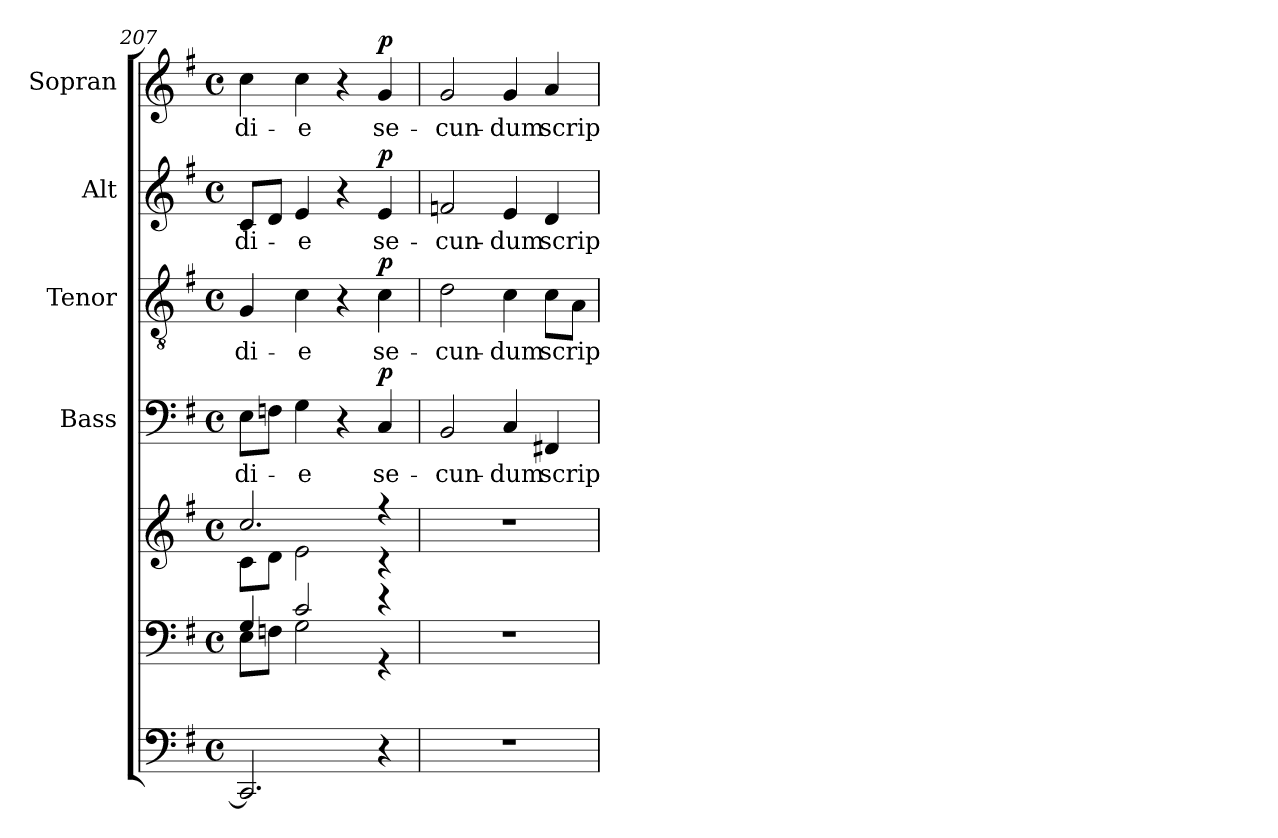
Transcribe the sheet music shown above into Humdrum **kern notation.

**kern	**kern	**kern	**kern	**text	**dynam	**kern	**text	**dynam	**kern	**text	**dynam	**kern	**text	**dynam
*part6	*part5	*part5	*part4	*part4	*part4	*part3	*part3	*part3	*part2	*part2	*part2	*part1	*part1	*part1
*staff7	*staff6	*staff5	*staff4	*staff4	*staff4	*staff3	*staff3	*staff3	*staff2	*staff2	*staff2	*staff1	*staff1	*staff1
*	*	*	*I"Bass	*	*	*I"Tenor	*	*	*I"Alt	*	*	*I"Sopran	*	*
*	*	*	*I'B.	*	*	*I'T.	*	*	*I'A.	*	*	*I'S.	*	*
*clefF4	*clefF4	*clefG2	*clefF4	*	*	*clefGv2	*	*	*clefG2	*	*	*clefG2	*	*
*ITrd7c12	*	*	*	*	*	*	*	*	*	*	*	*	*	*
*k[f#]	*k[f#]	*k[f#]	*k[f#]	*	*	*k[f#]	*	*	*k[f#]	*	*	*k[f#]	*	*
*G:	*G:	*G:	*G:	*	*	*G:	*	*	*G:	*	*	*G:	*	*
*M4/4	*M4/4	*M4/4	*M4/4	*	*	*M4/4	*	*	*M4/4	*	*	*M4/4	*	*
*met(c)	*met(c)	*met(c)	*met(c)	*	*	*met(c)	*	*	*met(c)	*	*	*met(c)	*	*
=207	=207	=207	=207	=207	=207	=207	=207	=207	=207	=207	=207	=207	=207	=207
*	*^	*^	*	*	*	*	*	*	*	*	*	*	*	*
!	!	!	!	!	!	!LO:LY:b	!	!	!LO:LY:b	!	!	!LO:LY:b	!	!	!LO:LY:b	!
2.CCC/]	4G/	8E\L	2.cc/	8c\L	8E\L	di-	.	4G/	di-	.	8c/L	di-	.	4cc\	di-	.
.	.	8Fn\J	.	8d\J	8Fn\J	.	.	.	.	.	8d/J	.	.	.	.	.
!	!	!	!	!	!	!LO:LY:b	!	!	!LO:LY:b	!	!	!LO:LY:b	!	!	!LO:LY:b	!
.	2c/	2G\	.	2e\	4G\	-e	.	4c\	-e	.	4e/	-e	.	4cc\	-e	.
.	.	.	.	.	4r	.	.	4r	.	.	4r	.	.	4r	.	.
!	!	!	!	!	!	!LO:LY:b	!LO:DY:a	!	!LO:LY:b	!LO:DY:a	!	!LO:LY:b	!LO:DY:a	!	!LO:LY:b	!LO:DY:a
4r	4r	4r	4r	4r	4C/	se-	p	4c\	se-	p	4e/	se-	p	4g/	se-	p
!!LO:LB:g=z
=208	=208	=208	=208	=208	=208	=208	=208	=208	=208	=208	=208	=208	=208	=208	=208	=208
!	!	!	!	!	!	!LO:LY:b	!	!	!LO:LY:b	!	!	!LO:LY:b	!	!	!LO:LY:b	!
*	*v	*v	*	*	*	*	*	*	*	*	*	*	*	*	*	*
*	*	*v	*v	*	*	*	*	*	*	*	*	*	*	*	*
1r	1r	1r	2BB/	-cun-	.	2d\	-cun-	.	2fn/	-cun-	.	2g/	-cun-	.
!	!	!	!	!LO:LY:b	!	!	!LO:LY:b	!	!	!LO:LY:b	!	!	!LO:LY:b	!
.	.	.	4C/	-dum	.	4c\	-dum	.	4e/	-dum	.	4g/	-dum	.
!	!	!	!	!LO:LY:b	!	!	!LO:LY:b	!	!	!LO:LY:b	!	!	!LO:LY:b	!
.	.	.	4FF#X/	scrip-	.	8c\L	scrip-	.	4d/	scrip-	.	4a/	scrip-	.
.	.	.	.	.	.	8A\J	.	.	.	.	.	.	.	.
=	=	=	=	=	=	=	=	=	=	=	=	=	=	=
*-	*-	*-	*-	*-	*-	*-	*-	*-	*-	*-	*-	*-	*-	*-
